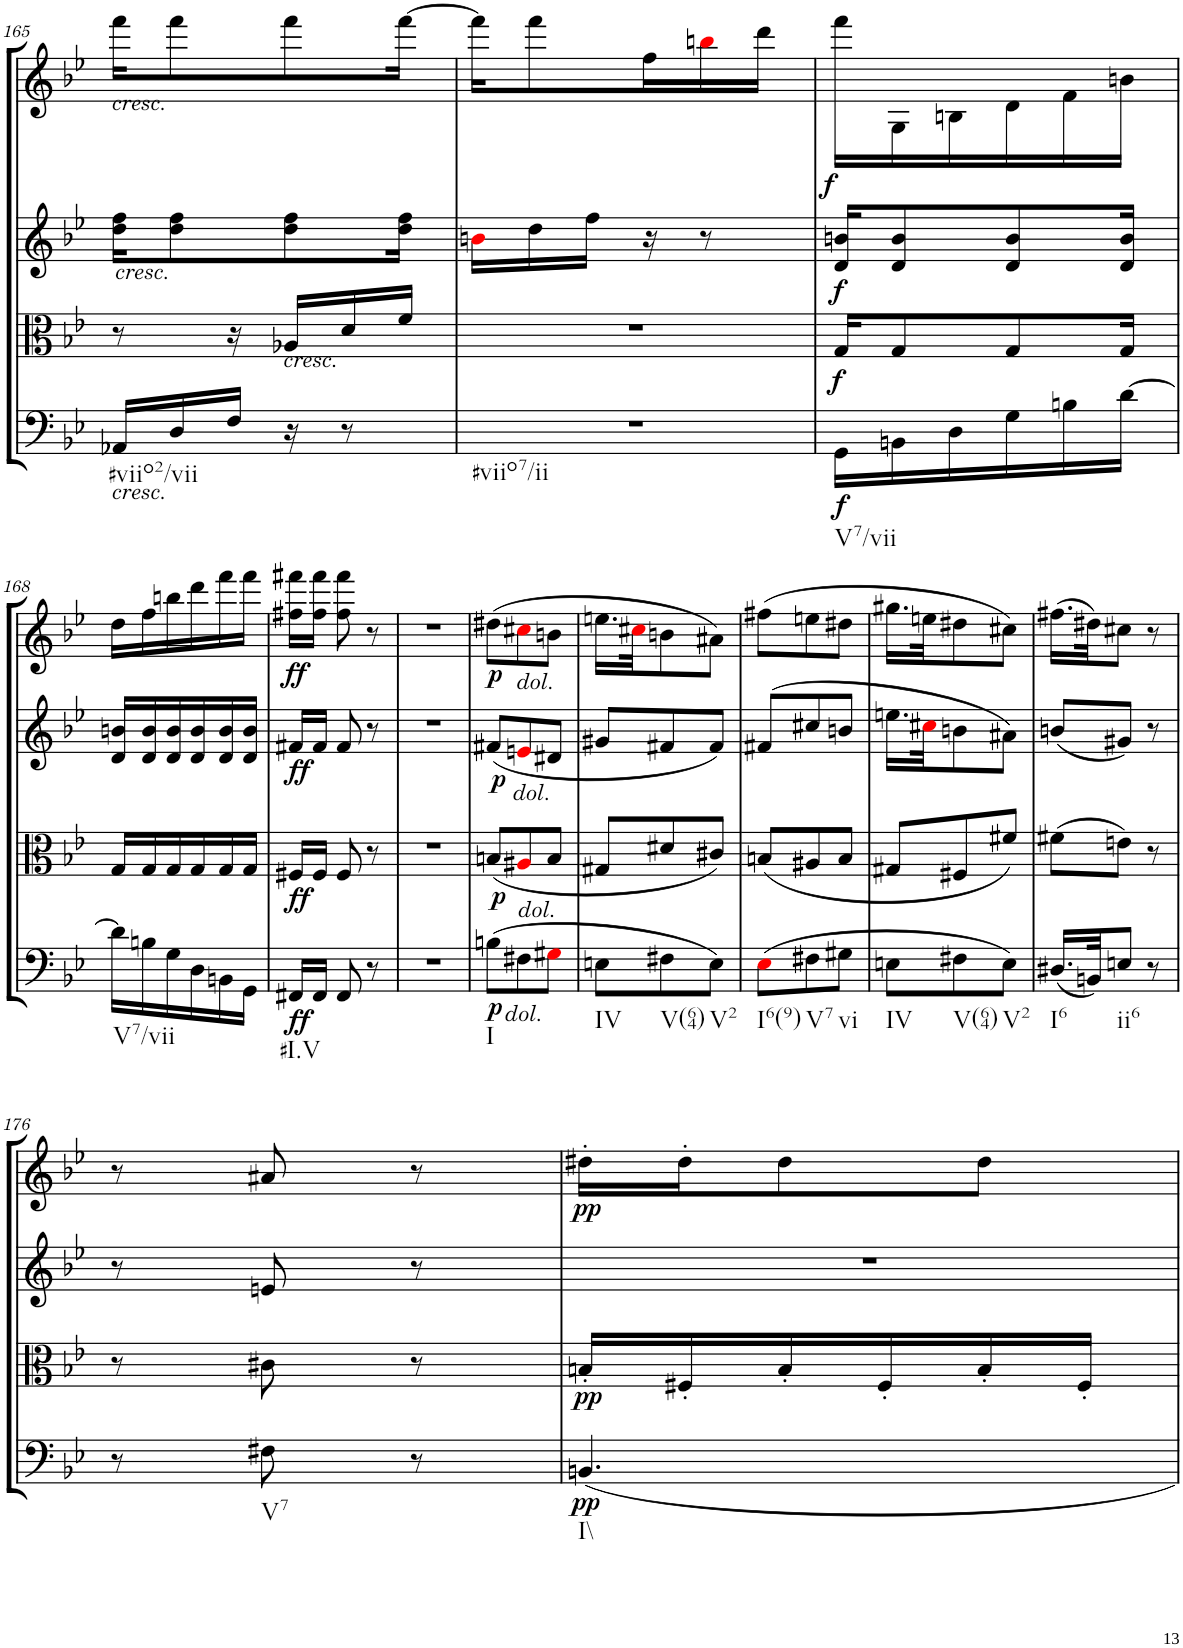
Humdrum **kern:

**kern	**dynam	**kern	**dynam	**kern	**dynam	**kern	**dynam
*part4	*part4	*part3	*part3	*part2	*part2	*part1	*part1
*staff4	*staff4	*staff3	*staff3	*staff2	*staff2	*staff1	*staff1
*I"Cello	*	*I"Viola	*	*I"2nd Violin	*	*I"1st Violin	*
*	*	*I'Vla	*	*I'Vln	*	*I'Vln	*
!!LO:PB:g=z
*clefC4	*	*clefC3	*	*clefG2	*	*clefG2	*
*k[b-e-]	*	*k[b-e-]	*	*k[b-e-]	*	*k[b-e-]	*
*B-:	*	*B-:	*	*B-:	*	*B-:	*
*M3/8	*	*M3/8	*	*M3/8	*	*M3/8	*
=165	=165	=165	=165	=165	=165	=165	=165
!	!	!	!	!	!	!LO:TX:a:i:t=cresc.	!
!	!	!	!	!LO:TX:b:i:t=cresc.	!	!	!
!LO:TX:b:i:t=cresc.	!	!	!	!	!	!	!
!LO:TX:b:t=#viio2/vii	!	!	!	!	!	!	!
16AA-X/LL	.	8r	.	16dd\ 16ff\KL	.	16fff\KL	.
16D/	.	.	.	8dd\ 8ff\	.	8fff\	.
16F/JJ	.	16r	.	.	.	.	.
!	!	!LO:TX:a:i:t=cresc.	!	!	!	!	!
16r	.	16A-X/LL	.	8dd\ 8ff\	.	8fff\	.
8r	.	16d/	.	.	.	.	.
.	.	16f/JJ	.	16dd\ 16ff\Jk	.	[16fff\Jk	.
=166	=166	=166	=166	=166	=166	=166	=166
!LO:TX:b:t=#viio7/ii	!	!	!	!	!	!	!
4.r	.	4.r	.	16bni\LL	.	16fff\KL]	.
.	.	.	.	16dd\	.	8fff\	.
.	.	.	.	16ff\JJ	.	.	.
.	.	.	.	16r	.	16ff\L	.
.	.	.	.	8r	.	16bbni\	.
.	.	.	.	.	.	16ddd\JJ	.
=167	=167	=167	=167	=167	=167	=167	=167
!LO:TX:b:t=V7/vii	!	!	!	!	!	!	!
!	!LO:DY:a	!	!	!	!	!	!
!	!LO:DY:n=1:b	!	!LO:DY:a	!	!LO:DY:a	!	!
16GG\LL	f f	16G/KL	f	16d/ 16bn/KL	f	16fff\LL	.
16BBn\	.	8G/	.	8d/ 8b/	.	16G\	.
16D\	.	.	.	.	.	16Bn\	.
16G\	.	8G/	.	8d/ 8b/	.	16d\	.
16Bn\	.	.	.	.	.	16f\	.
[16d\JJ	.	16G/Jk	.	16d/ 16b/Jk	.	16bn\JJ	.
!!LO:LB:g=z
=168	=168	=168	=168	=168	=168	=168	=168
!LO:TX:b:t=V7/vii	!	!	!	!	!	!	!
16d\LL]	.	16G/LL	.	16d/ 16bn/LL	.	16dd\LL	.
16Bn\	.	16G/	.	16d/ 16b/	.	16ff\	.
16G\	.	16G/	.	16d/ 16b/	.	16bbn\	.
16D\	.	16G/	.	16d/ 16b/	.	16ddd\	.
16BBn\	.	16G/	.	16d/ 16b/	.	16fff\	.
16GG\JJ	.	16G/JJ	.	16d/ 16b/JJ	.	16fff\JJ	.
=169	=169	=169	=169	=169	=169	=169	=169
!LO:TX:b:t=#I.V	!	!	!	!	!	!	!
!	!LO:DY:b	!	!LO:DY:b	!	!LO:DY:b	!	!LO:DY:b
16FF#X/LL	ff	16F#X/LL	ff	16f#X/LL	ff	16ff#X\ 16fff#X\LL	ff
16FF#/JJ	.	16F#/JJ	.	16f#/JJ	.	16ff#\ 16fff#\JJ	.
8FF#/	.	8F#/	.	8f#/	.	8ff#\ 8fff#\	.
8r	.	8r	.	8r	.	8r	.
=170	=170	=170	=170	=170	=170	=170	=170
4.r	.	4.r	.	4.r	.	4.r	.
=171	=171	=171	=171	=171	=171	=171	=171
!LO:TX:b:t=I	!	!	!	!	!	!	!
!	!LO:DY:b	!	!LO:DY:b	!	!LO:DY:b	!	!LO:DY:b
(8Bn\L	p	(8Bn/L	p	(8f#X/L	p	(8dd#X\L	p
!	!	!	!	!	!	!LO:TX:b:i:t=dol.	!
!	!	!	!	!LO:TX:b:i:t=dol.	!	!	!
!	!	!LO:TX:b:i:t=dol.	!	!	!	!	!
!LO:TX:b:i:t=dol.	!	!	!	!	!	!	!
8F#X\	.	8A#Xi/	.	8eni/	.	8cc#Xi\	.
8G#Xi\J	.	8B/J	.	8d#X/J	.	8bn\J	.
=172	=172	=172	=172	=172	=172	=172	=172
!LO:TX:b:t=IV	!	!	!	!	!	!	!
8En\L	.	8G#X/L	.	8g#X/L	.	16.een\LL	.
.	.	.	.	.	.	32cc#Xi\JK	.
!LO:TX:b:t=V(64)	!	!	!	!	!	!	!
8F#X\	.	8d#X/	.	8f#X/	.	8bn\	.
!LO:TX:b:t=V2	!	!	!	!	!	!	!
8E\J)	.	8c#X/J)	.	8f#/J)	.	8a#X\J)	.
=173	=173	=173	=173	=173	=173	=173	=173
!LO:TX:b:t=I6(9)	!	!	!	!	!	!	!
(8E-i\L	.	(8Bn/L	.	(8f#X/L	.	(8ff#X\L	.
!LO:TX:b:t=V7	!	!	!	!	!	!	!
8F#X\	.	8A#X/	.	8cc#X/	.	8een\	.
!LO:TX:b:t=vi	!	!	!	!	!	!	!
8G#X\J	.	8B/J	.	8bn/J	.	8dd#X\J	.
=174	=174	=174	=174	=174	=174	=174	=174
!LO:TX:b:t=IV	!	!	!	!	!	!	!
8En\L	.	8G#X/L	.	16.een\LL	.	16.gg#X\LL	.
.	.	.	.	32cc#Xi\JK	.	32een\JK	.
!LO:TX:b:t=V(64)	!	!	!	!	!	!	!
8F#X\	.	8F#X/	.	8bn\	.	8dd#X\	.
!LO:TX:b:t=V2	!	!	!	!	!	!	!
8E\J)	.	8f#X/J)	.	8a#X\J)	.	8cc#X\J)	.
=175	=175	=175	=175	=175	=175	=175	=175
!LO:TX:b:t=I6	!	!	!	!	!	!	!
(16.D#X/LL	.	(8f#X\L	.	(8bn/L	.	(16.ff#X\LL	.
32BBn/JK)	.	.	.	.	.	32dd#X\JK)	.
!LO:TX:b:t=ii6	!	!	!	!	!	!	!
8En/J	.	8en\J)	.	8g#X/J)	.	8cc#X\J	.
8r	.	8r	.	8r	.	8r	.
!!LO:LB:g=z
=176	=176	=176	=176	=176	=176	=176	=176
8r	.	8r	.	8r	.	8r	.
!LO:TX:b:t=V7	!	!	!	!	!	!	!
8F#X\	.	8c#X\	.	8en/	.	8a#X/	.
8r	.	8r	.	8r	.	8r	.
=177	=177	=177	=177	=177	=177	=177	=177
!LO:TX:b:t=I\\	!	!	!	!	!	!	!
!	!LO:DY:b	!	!LO:DY:b	!	!	!	!LO:DY:b
4.BBn/	pp	16Bn'/LL	pp	4.r	.	16dd#X'\LL	pp
.	.	16F#X'/	.	.	.	16dd#'\J	.
.	.	16B'/	.	.	.	8dd#\	.
.	.	16F#'/	.	.	.	.	.
.	.	16B'/	.	.	.	8dd#\J	.
.	.	16F#'/JJ	.	.	.	.	.
=	=	=	=	=	=	=	=
*-	*-	*-	*-	*-	*-	*-	*-
